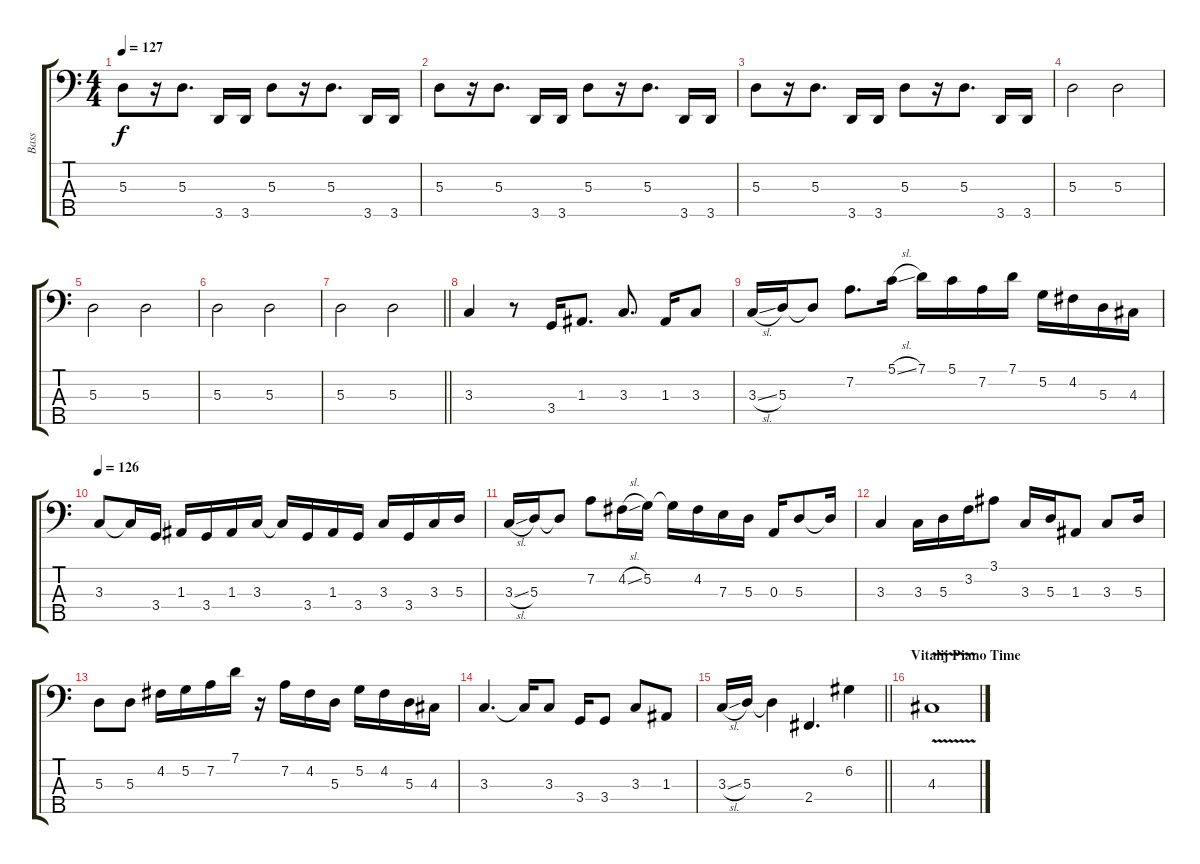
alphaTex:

\track ("Bass" "Bass") {instrument electricbasspick}
\staff {score tabs}
\tuning (G2 D2 A1 E1 B0) {hide}
\ts (4 4)
\tempo 127
\clef f4
\ks c
5.3.8{dy f} r.16 5.3.8{d} 3.5.16 3.5.16 5.3.8 r.16 5.3.8{d} 3.5.16 3.5.16 |
5.3.8 r.16 5.3.8{d} 3.5.16 3.5.16 5.3.8 r.16 5.3.8{d} 3.5.16 3.5.16 |
5.3.8 r.16 5.3.8{d} 3.5.16 3.5.16 5.3.8 r.16 5.3.8{d} 3.5.16 3.5.16 |
5.3.2 5.3.2 |
5.3.2 5.3.2 |
5.3.2 5.3.2 |
\barLineRight lightlight
5.3.2 5.3.2 |
\section ("" "")
3.3.4 r.8 3.4.16 1.3.8{d} 3.3.8{d} 1.3.16 3.3.8 |
3.3{sl}.16 5.3.16 5.3{t}.8 7.2.8{d} 5.1{sl}.16 7.1.16 5.1.16 7.2.16 7.1.16 5.2.16 4.2.16 5.3.16 4.3.16 |
\tempo 126
3.3.8 3.3{t}.16 3.4.16 1.3.16 3.4.16 1.3.16 3.3.16 3.3{t}.16 3.4.16 1.3.16 3.4.16 3.3.16 3.4.16 3.3.16 5.3.16 |
3.3{sl}.16 5.3.16 5.3{t}.8 7.2.8 4.2{sl}.16 5.2.16 5.2{t}.16 4.2.16 7.3.16 5.3.16 0.3.16 5.3.8 5.3{t}.16 |
3.3.4 3.3.16 5.3.16 3.2.16 3.1.8 3.3.16 5.3.16 1.3.8 3.3.8 5.3.16 |
5.3.8 5.3.8 4.2.16 5.2.16 7.2.16 7.1.16 r.16 7.2.16 4.2.16 5.3.16 5.2.16 4.2.16 5.3.16 4.3.16 |
3.3.4{d} 3.3{t}.16 3.3.8 3.4.16 3.4.8 3.3.8 1.3.8 |
\barLineRight lightlight
3.3{sl}.16 5.3.16 5.3{t}.4 2.4.4{d} 6.2.4 |
\section ("" "Vitalij Piano Time")
4.3{v}.1
